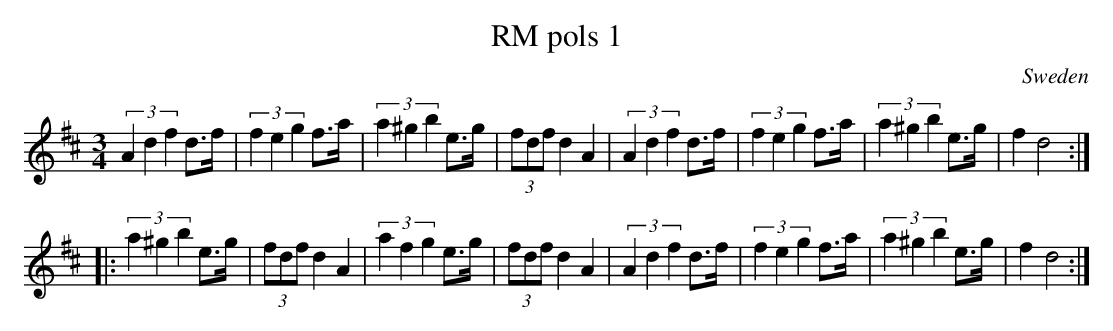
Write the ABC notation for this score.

X:1
T:RM pols 1
L:1/8
M:3/4
O:Sweden
K:D major
(3A2d2f2 d>f | (3f2e2g2 f>a | (3a2 ^g2b2 e>g | (3fdf d2 A2 | \
(3A2d2f2 d>f | (3f2e2 g2 f>a | (3a2 ^g2b2 e>g | f2d4 ::
(3a2^g2b2 e>g | (3fdf d2 A2 | (3a2f2g2 e>g | (3fdf d2 A2 |\
(3A2d2f2 d>f | (3f2e2g2 f>a | (3a2 ^g2b2 e>g | f2d4:|
